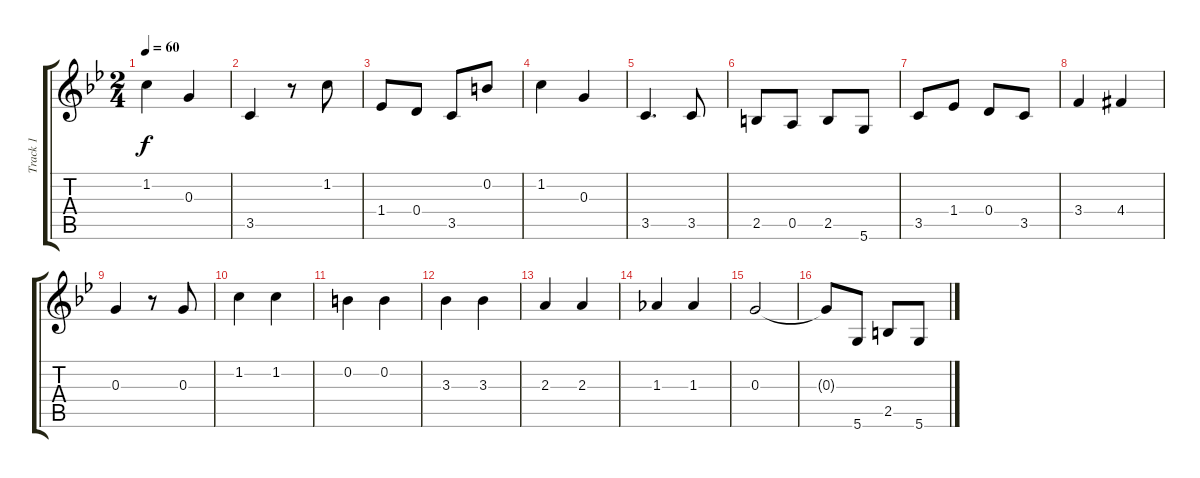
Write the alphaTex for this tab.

\track ("Track 1" "Track 1") {instrument acousticguitarsteel}
\staff {score tabs}
\tuning (E4 B3 G3 D3 A2 D2) {hide}
\ts (2 4)
\tempo 60
\clef g2
\ks bb
1.2.4{dy f} 0.3.4 |
3.5.4 r.8 1.2.8 |
1.4.8 0.4.8 3.5.8 0.2.8 |
1.2.4 0.3.4 |
3.5.4{d} 3.5.8 |
2.5.8 0.5.8 2.5.8 5.6.8 |
3.5.8 1.4.8 0.4.8 3.5.8 |
3.4.4 4.4{acc #}.4 |
0.3.4 r.8 0.3.8 |
1.2.4 1.2.4 |
0.2.4 0.2.4 |
3.3.4 3.3.4 |
2.3.4 2.3.4 |
1.3.4 1.3.4 |
0.3.2 |
0.3{t}.8 5.6.8 2.5.8 5.6.8
